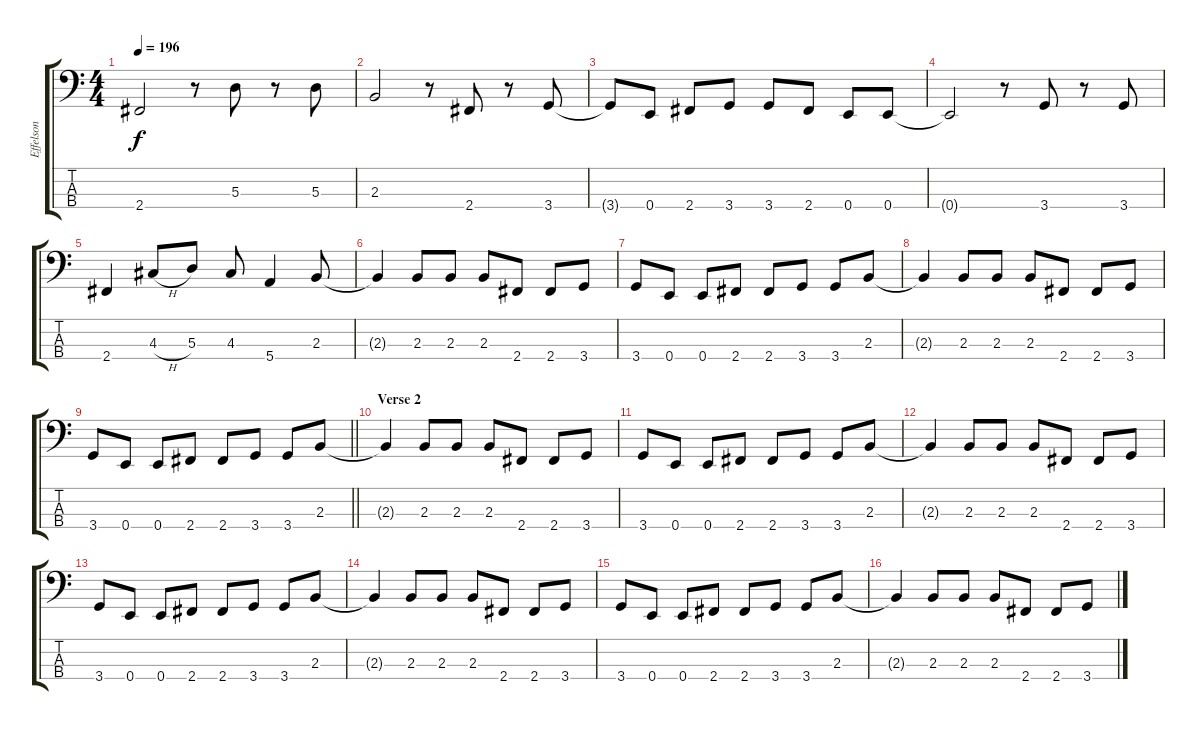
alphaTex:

\track ("Effelson" "Effelson") {instrument electricbasspick}
\staff {score tabs}
\tuning (G2 D2 A1 E1) {hide}
\ts (4 4)
\tempo 196
\clef f4
\ks c
2.4.2{dy f} r.8 5.3.8 r.8 5.3.8 |
2.3.2 r.8 2.4.8 r.8 3.4.8 |
3.4{t}.8 0.4.8 2.4.8 3.4.8 3.4.8 2.4.8 0.4.8 0.4.8 |
0.4{t}.2 r.8 3.4.8 r.8 3.4.8 |
2.4.4 4.3{h}.8 5.3.8 4.3.8 5.4.4 2.3.8 |
2.3{t}.4 2.3.8 2.3.8 2.3.8 2.4.8 2.4.8 3.4.8 |
3.4.8 0.4.8 0.4.8 2.4.8 2.4.8 3.4.8 3.4.8 2.3.8 |
2.3{t}.4 2.3.8 2.3.8 2.3.8 2.4.8 2.4.8 3.4.8 |
\barLineRight lightlight
3.4.8 0.4.8 0.4.8 2.4.8 2.4.8 3.4.8 3.4.8 2.3.8 |
\section ("" "Verse 2")
2.3{t}.4 2.3.8 2.3.8 2.3.8 2.4.8 2.4.8 3.4.8 |
3.4.8 0.4.8 0.4.8 2.4.8 2.4.8 3.4.8 3.4.8 2.3.8 |
2.3{t}.4 2.3.8 2.3.8 2.3.8 2.4.8 2.4.8 3.4.8 |
3.4.8 0.4.8 0.4.8 2.4.8 2.4.8 3.4.8 3.4.8 2.3.8 |
2.3{t}.4 2.3.8 2.3.8 2.3.8 2.4.8 2.4.8 3.4.8 |
3.4.8 0.4.8 0.4.8 2.4.8 2.4.8 3.4.8 3.4.8 2.3.8 |
2.3{t}.4 2.3.8 2.3.8 2.3.8 2.4.8 2.4.8 3.4.8
